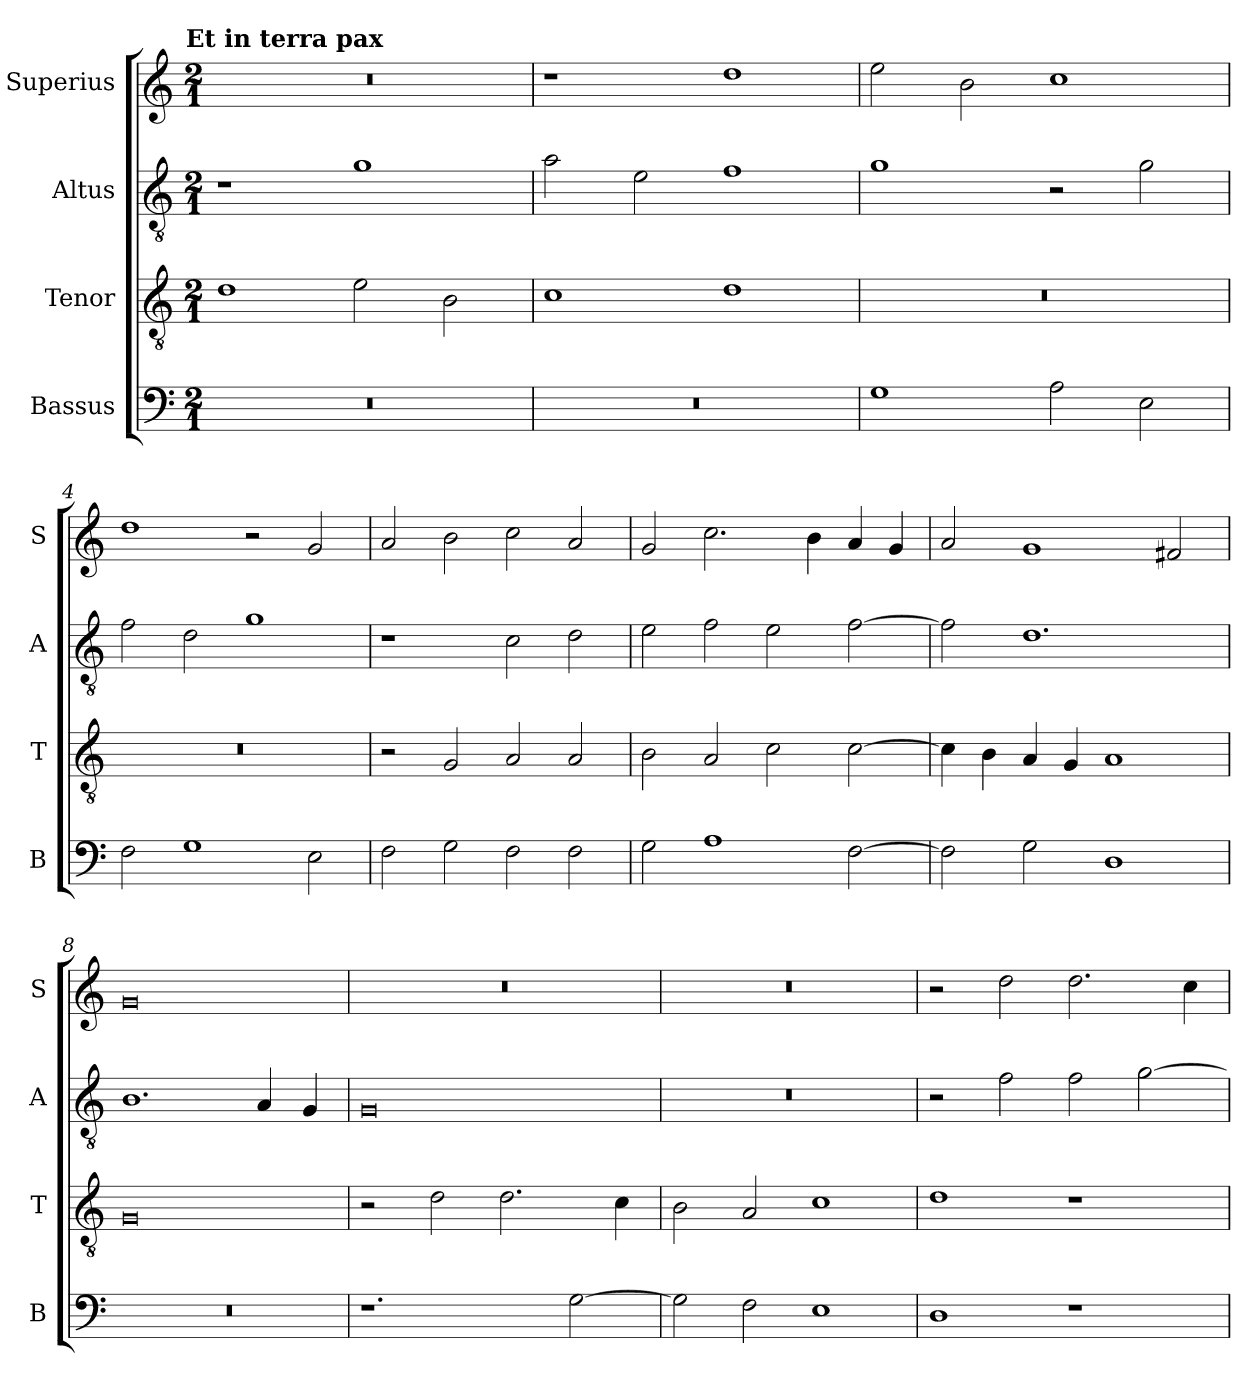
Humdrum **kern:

**kern	**kern	**kern	**kern
*part4	*part3	*part2	*part1
*staff4	*staff3	*staff2	*staff1
*I"Bassus	*I"Tenor	*I"Altus	*I"Superius
*I'B	*I'T	*I'A	*I'S
*clefF4	*clefGv2	*clefGv2	*clefG2
*k[]	*k[]	*k[]	*k[]
!!LO:TX:omd:t=Et in terra pax
*M2/1	*M2/1	*M2/1	*M2/1
=1	=1	=1	=1
0r	1d	1r	0r
.	2e\	1g	.
.	2B\	.	.
=2	=2	=2	=2
0r	1c	2a\	1r
.	.	2e\	.
.	1d	1f	1dd
=3	=3	=3	=3
1G	0r	1g	2ee\
.	.	.	2b\
2A\	.	2r	1cc
2E\	.	2g\	.
=4	=4	=4	=4
2F\	0r	2f\	1dd
1G	.	2d\	.
.	.	1g	2r
2E\	.	.	2g/
=5	=5	=5	=5
2F\	2r	1r	2a/
2G\	2G/	.	2b\
2F\	2A/	2c\	2cc\
2F\	2A/	2d\	2a/
=6	=6	=6	=6
2G\	2B\	2e\	2g/
1A	2A/	2f\	2.cc\
.	2c\	2e\	.
.	.	.	4b\
[2F\	[2c\	[2f\	4a/
.	.	.	4g/
=7	=7	=7	=7
2F\]	4c\]	2f\]	2a/
.	4B\	.	.
2G\	4A/	1.d	1g
.	4G/	.	.
1D	1A	.	.
.	.	.	2f#X/
=8	=8	=8	=8
0r	0G	1.B	0g
.	.	4A/	.
.	.	4G/	.
=9	=9	=9	=9
1.r	2r	0G	0r
.	2d\	.	.
.	2.d\	.	.
[2G\	.	.	.
.	4c\	.	.
=10	=10	=10	=10
2G\]	2B\	0r	0r
2F\	2A/	.	.
1E	1c	.	.
=11	=11	=11	=11
1D	1d	2r	2r
.	.	2f\	2dd\
1r	1r	2f\	2.dd\
.	.	[2g\	.
.	.	.	4cc\
=	=	=	=
*-	*-	*-	*-
